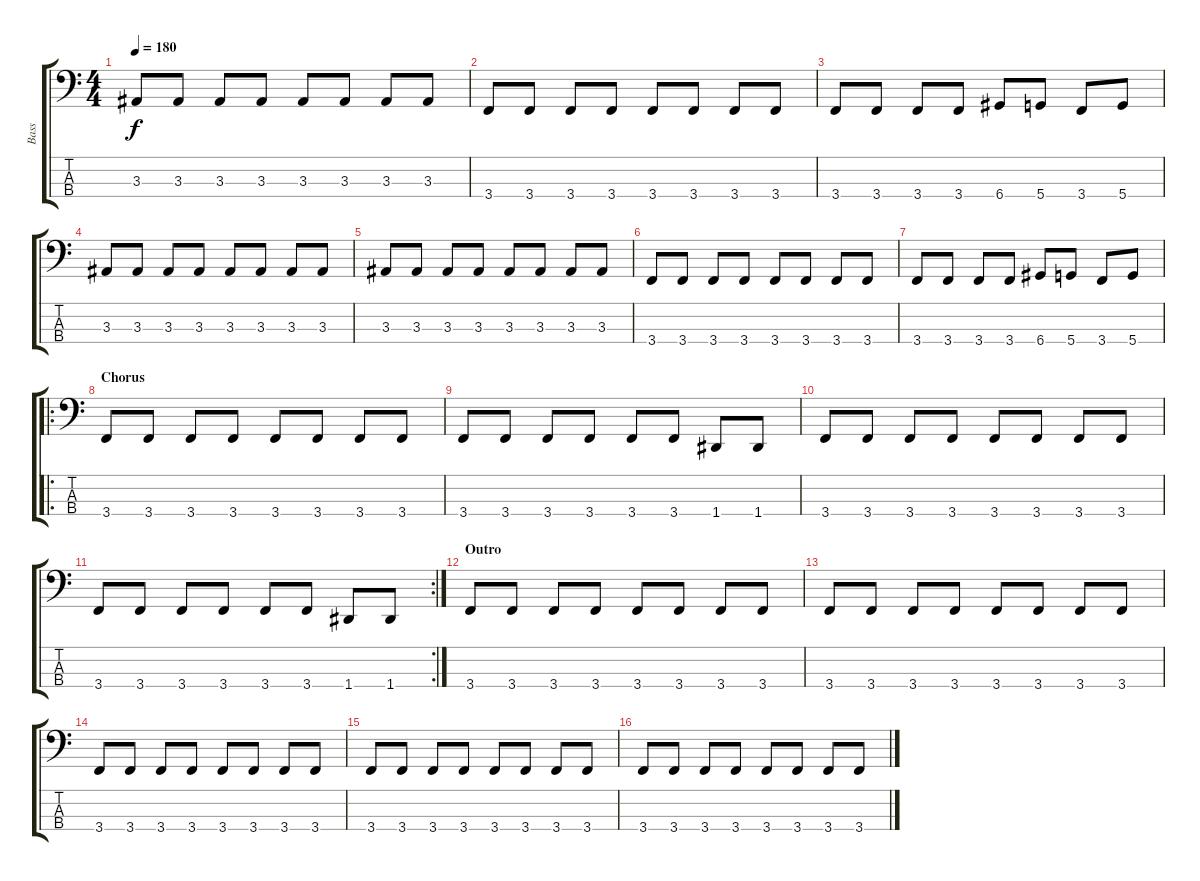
\track ("Bass" "Bass") {instrument electricbassfinger}
\staff {score tabs}
\tuning (F2 C2 G1 D1) {hide}
\ts (4 4)
\tempo 180
\clef f4
\ks c
3.3.8{dy f} 3.3.8 3.3.8 3.3.8 3.3.8 3.3.8 3.3.8 3.3.8 |
3.4.8 3.4.8 3.4.8 3.4.8 3.4.8 3.4.8 3.4.8 3.4.8 |
3.4.8 3.4.8 3.4.8 3.4.8 6.4.8 5.4.8 3.4.8 5.4.8 |
3.3.8 3.3.8 3.3.8 3.3.8 3.3.8 3.3.8 3.3.8 3.3.8 |
3.3.8 3.3.8 3.3.8 3.3.8 3.3.8 3.3.8 3.3.8 3.3.8 |
3.4.8 3.4.8 3.4.8 3.4.8 3.4.8 3.4.8 3.4.8 3.4.8 |
3.4.8 3.4.8 3.4.8 3.4.8 6.4.8 5.4.8 3.4.8 5.4.8 |
\ro
\section ("" "Chorus")
3.4.8 3.4.8 3.4.8 3.4.8 3.4.8 3.4.8 3.4.8 3.4.8 |
3.4.8 3.4.8 3.4.8 3.4.8 3.4.8 3.4.8 1.4.8 1.4.8 |
3.4.8 3.4.8 3.4.8 3.4.8 3.4.8 3.4.8 3.4.8 3.4.8 |
\rc 2
3.4.8 3.4.8 3.4.8 3.4.8 3.4.8 3.4.8 1.4.8 1.4.8 |
\section ("" "Outro")
3.4.8 3.4.8 3.4.8 3.4.8 3.4.8 3.4.8 3.4.8 3.4.8 |
3.4.8 3.4.8 3.4.8 3.4.8 3.4.8 3.4.8 3.4.8 3.4.8 |
3.4.8 3.4.8 3.4.8 3.4.8 3.4.8 3.4.8 3.4.8 3.4.8 |
3.4.8 3.4.8 3.4.8 3.4.8 3.4.8 3.4.8 3.4.8 3.4.8 |
3.4.8 3.4.8 3.4.8 3.4.8 3.4.8 3.4.8 3.4.8 3.4.8
